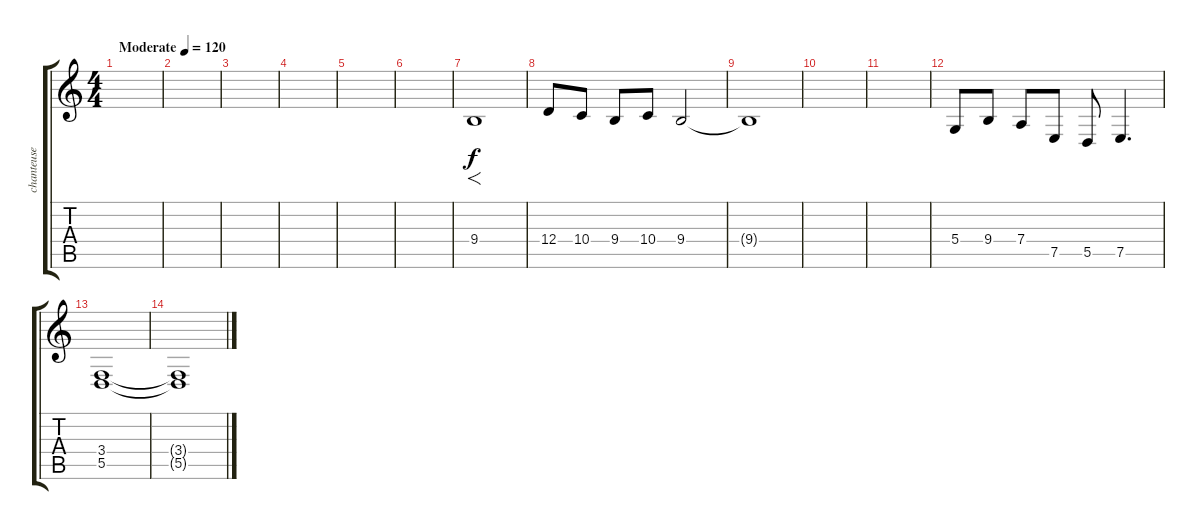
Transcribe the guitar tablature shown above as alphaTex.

\track ("chanteuse + flûte" "chanteuse ") {instrument shakuhachi}
\staff {score tabs}
\tuning (E4 B3 G3 D3 A2 E2) {hide}
\ts (4 4)
\tempo (120 "Moderate")
\clef g2
\ks c
|
|
|
|
|
|
9.4.1{f} |
12.4.8 10.4.8 9.4.8 10.4.8 9.4.2 |
9.4{t}.1 |
|
|
5.4.8 9.4.8 7.4.8 7.5.8 5.5.8 7.5.4{d} |
(3.4 5.5).1 |
(3.4{t} 5.5{t}).1
